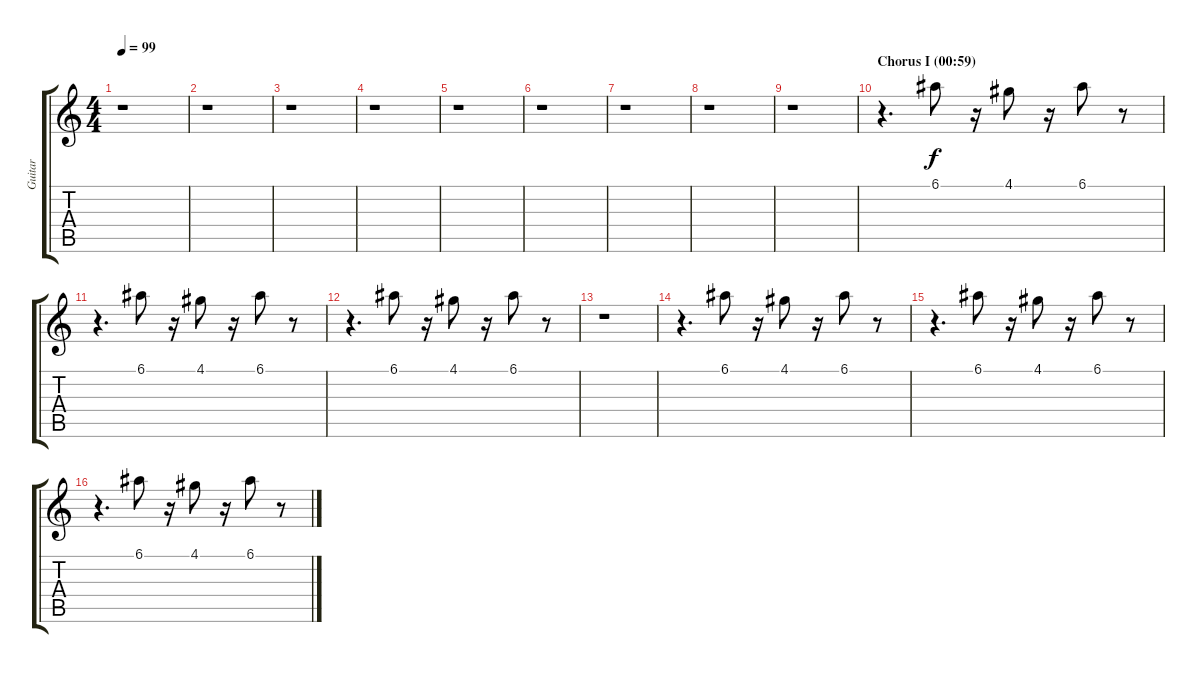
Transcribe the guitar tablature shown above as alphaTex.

\track ("Guitar" "Guitar") {instrument acousticguitarsteel}
\staff {score tabs}
\tuning (E4 B3 G3 D3 A2 E2) {hide}
\ts (4 4)
\tempo 99
\clef g2
\ks c
r.1{dy f} |
r.1 |
r.1 |
r.1 |
r.1 |
r.1 |
r.1 |
r.1 |
r.1 |
\section ("" "Chorus I (00:59)")
r.4{d} 6.1.8 r.16 4.1.8 r.16 6.1.8 r.8 |
r.4{d} 6.1.8 r.16 4.1.8 r.16 6.1.8 r.8 |
r.4{d} 6.1.8 r.16 4.1.8 r.16 6.1.8 r.8 |
r.1 |
r.4{d} 6.1.8 r.16 4.1.8 r.16 6.1.8 r.8 |
r.4{d} 6.1.8 r.16 4.1.8 r.16 6.1.8 r.8 |
r.4{d} 6.1.8 r.16 4.1.8 r.16 6.1.8 r.8
